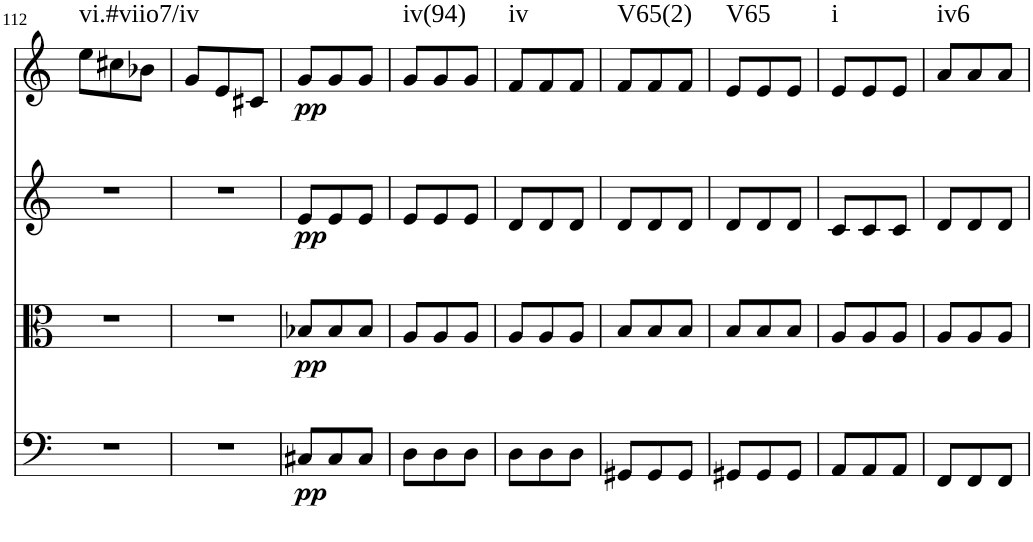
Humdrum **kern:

**kern	**dynam	**kern	**dynam	**kern	**dynam	**kern	**dynam	**harte
*part4	*part4	*part3	*part3	*part2	*part2	*part1	*part1	*part1
*staff4	*staff4	*staff3	*staff3	*staff2	*staff2	*staff1	*staff1	*
*I"Violoncello	*	*I"Viola	*	*I"Violin II	*	*I"Violin I	*	*
!!LO:PB:g=z
*clefF4	*	*clefC3	*	*clefG2	*	*clefG2	*	*
*k[]	*	*k[]	*	*k[]	*	*k[]	*	*
*M3/8	*	*M3/8	*	*M3/8	*	*M3/8	*	*
=112	=112	=112	=112	=112	=112	=112	=112	=112
!	!	!	!	!	!	!	!	!LO:H:kt=vi.#viio7/iv
4.r	.	4.r	.	4.r	.	8ee\L	.	N
.	.	.	.	.	.	8cc#X\	.	.
.	.	.	.	.	.	8b-X\J	.	.
=113	=113	=113	=113	=113	=113	=113	=113	=113
4.r	.	4.r	.	4.r	.	8g/L	.	.
.	.	.	.	.	.	8e/	.	.
.	.	.	.	.	.	8c#X/J	.	.
=114	=114	=114	=114	=114	=114	=114	=114	=114
!	!LO:DY:b	!	!LO:DY:b	!	!LO:DY:b	!	!LO:DY:b	!
8C#X/L	pp	8B-X/L	pp	8e/L	pp	8g/L	pp	.
8C#/	.	8B-/	.	8e/	.	8g/	.	.
8C#/J	.	8B-/J	.	8e/J	.	8g/J	.	.
=115	=115	=115	=115	=115	=115	=115	=115	=115
!	!	!	!	!	!	!	!	!LO:H:kt=iv(94)
8D\L	.	8A/L	.	8e/L	.	8g/L	.	N
8D\	.	8A/	.	8e/	.	8g/	.	.
8D\J	.	8A/J	.	8e/J	.	8g/J	.	.
=116	=116	=116	=116	=116	=116	=116	=116	=116
!	!	!	!	!	!	!	!	!LO:H:kt=iv
8D\L	.	8A/L	.	8d/L	.	8f/L	.	N
8D\	.	8A/	.	8d/	.	8f/	.	.
8D\J	.	8A/J	.	8d/J	.	8f/J	.	.
=117	=117	=117	=117	=117	=117	=117	=117	=117
!	!	!	!	!	!	!	!	!LO:H:kt=V65(2)
8GG#X/L	.	8B/L	.	8d/L	.	8f/L	.	N
8GG#/	.	8B/	.	8d/	.	8f/	.	.
8GG#/J	.	8B/J	.	8d/J	.	8f/J	.	.
=118	=118	=118	=118	=118	=118	=118	=118	=118
!	!	!	!	!	!	!	!	!LO:H:kt=V65
8GG#X/L	.	8B/L	.	8d/L	.	8e/L	.	N
8GG#/	.	8B/	.	8d/	.	8e/	.	.
8GG#/J	.	8B/J	.	8d/J	.	8e/J	.	.
=119	=119	=119	=119	=119	=119	=119	=119	=119
!	!	!	!	!	!	!	!	!LO:H:kt=i
8AA/L	.	8A/L	.	8c/L	.	8e/L	.	N
8AA/	.	8A/	.	8c/	.	8e/	.	.
8AA/J	.	8A/J	.	8c/J	.	8e/J	.	.
=120	=120	=120	=120	=120	=120	=120	=120	=120
!	!	!	!	!	!	!	!	!LO:H:kt=iv6
8FF/L	.	8A/L	.	8d/L	.	8a/L	.	N
8FF/	.	8A/	.	8d/	.	8a/	.	.
8FF/J	.	8A/J	.	8d/J	.	8a/J	.	.
=	=	=	=	=	=	=	=	=
*-	*-	*-	*-	*-	*-	*-	*-	*-
